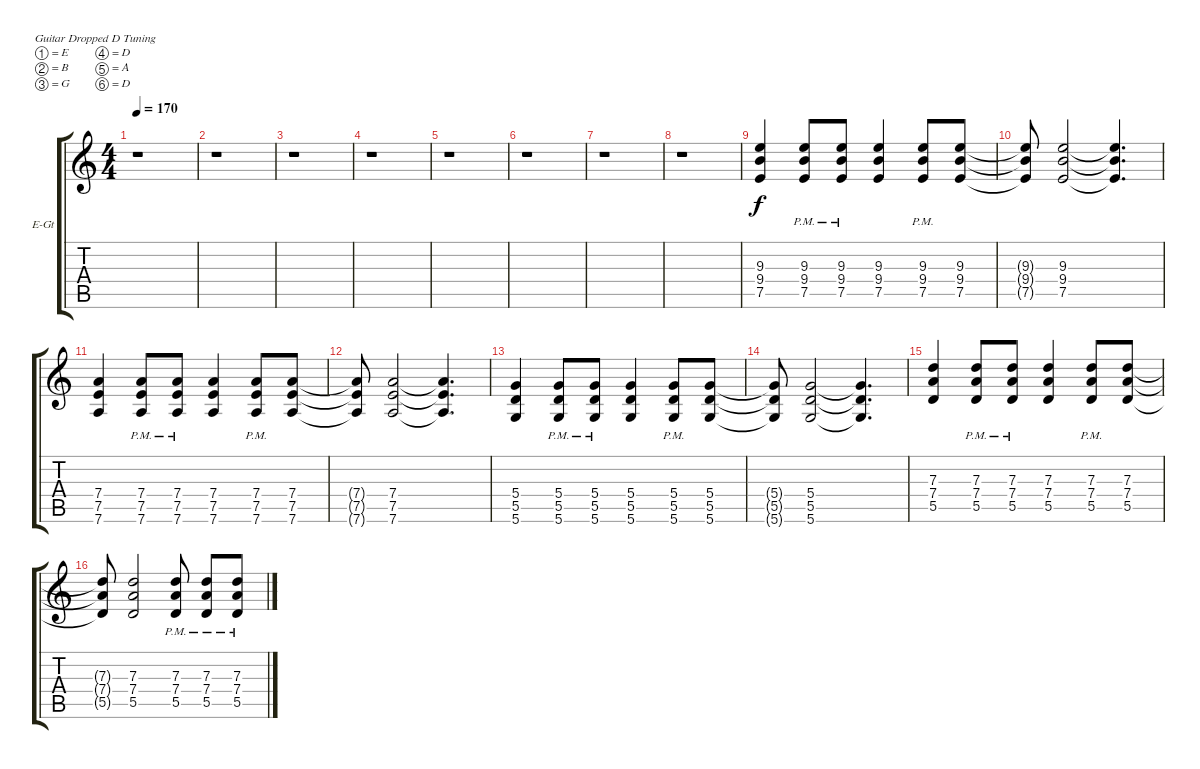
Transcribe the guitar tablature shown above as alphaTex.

\bracketExtendMode groupsimilarinstruments
\firstSystemTrackNameOrientation horizontal
\otherSystemsTrackNameOrientation horizontal
\track ("Guitar" "E-Gt") {instrument distortionguitar}
\staff {score tabs}
\tuning (E4 B3 G3 D3 A2 D2)
\ts (4 4)
\tempo 170
\clef g2
\ks c
r.1{dy f} |
r.1 |
r.1 |
r.1 |
r.1 |
r.1 |
r.1 |
r.1 |
(9.3 9.4 7.5).4 (9.3{pm} 9.4{pm} 7.5{pm}).8 (9.3{pm} 9.4{pm} 7.5{pm}).8 (9.3 9.4 7.5).4 (9.3{pm} 9.4{pm} 7.5{pm}).8 (9.3 9.4 7.5).8 |
(9.3{t} 9.4{t} 7.5{t}).8 (9.3 9.4 7.5).2 (9.3{t} 9.4{t} 7.5{t}).4{d} |
(7.4 7.5 7.6).4 (7.4{pm} 7.5{pm} 7.6{pm}).8 (7.4{pm} 7.5{pm} 7.6{pm}).8 (7.4 7.5 7.6).4 (7.4{pm} 7.5{pm} 7.6{pm}).8 (7.4 7.5 7.6).8 |
(7.4{t} 7.5{t} 7.6{t}).8 (7.4 7.5 7.6).2 (7.4{t} 7.5{t} 7.6{t}).4{d} |
(5.4 5.5 5.6).4 (5.4{pm} 5.5{pm} 5.6{pm}).8 (5.4{pm} 5.5{pm} 5.6{pm}).8 (5.4 5.5 5.6).4 (5.4{pm} 5.5{pm} 5.6{pm}).8 (5.4 5.5 5.6).8 |
(5.4{t} 5.5{t} 5.6{t}).8 (5.4 5.5 5.6).2 (5.4{t} 5.5{t} 5.6{t}).4{d} |
(7.3 7.4 5.5).4 (7.3{pm} 7.4{pm} 5.5{pm}).8 (7.3{pm} 7.4{pm} 5.5{pm}).8 (7.3 7.4 5.5).4 (7.3{pm} 7.4{pm} 5.5{pm}).8 (7.3 7.4 5.5).8 |
(7.3{t} 7.4{t} 5.5{t}).8 (7.3 7.4 5.5).2 (7.3{pm} 7.4{pm} 5.5{pm}).8 (7.3{pm} 7.4{pm} 5.5{pm}).8 (7.3{pm} 7.4{pm} 5.5{pm}).8
